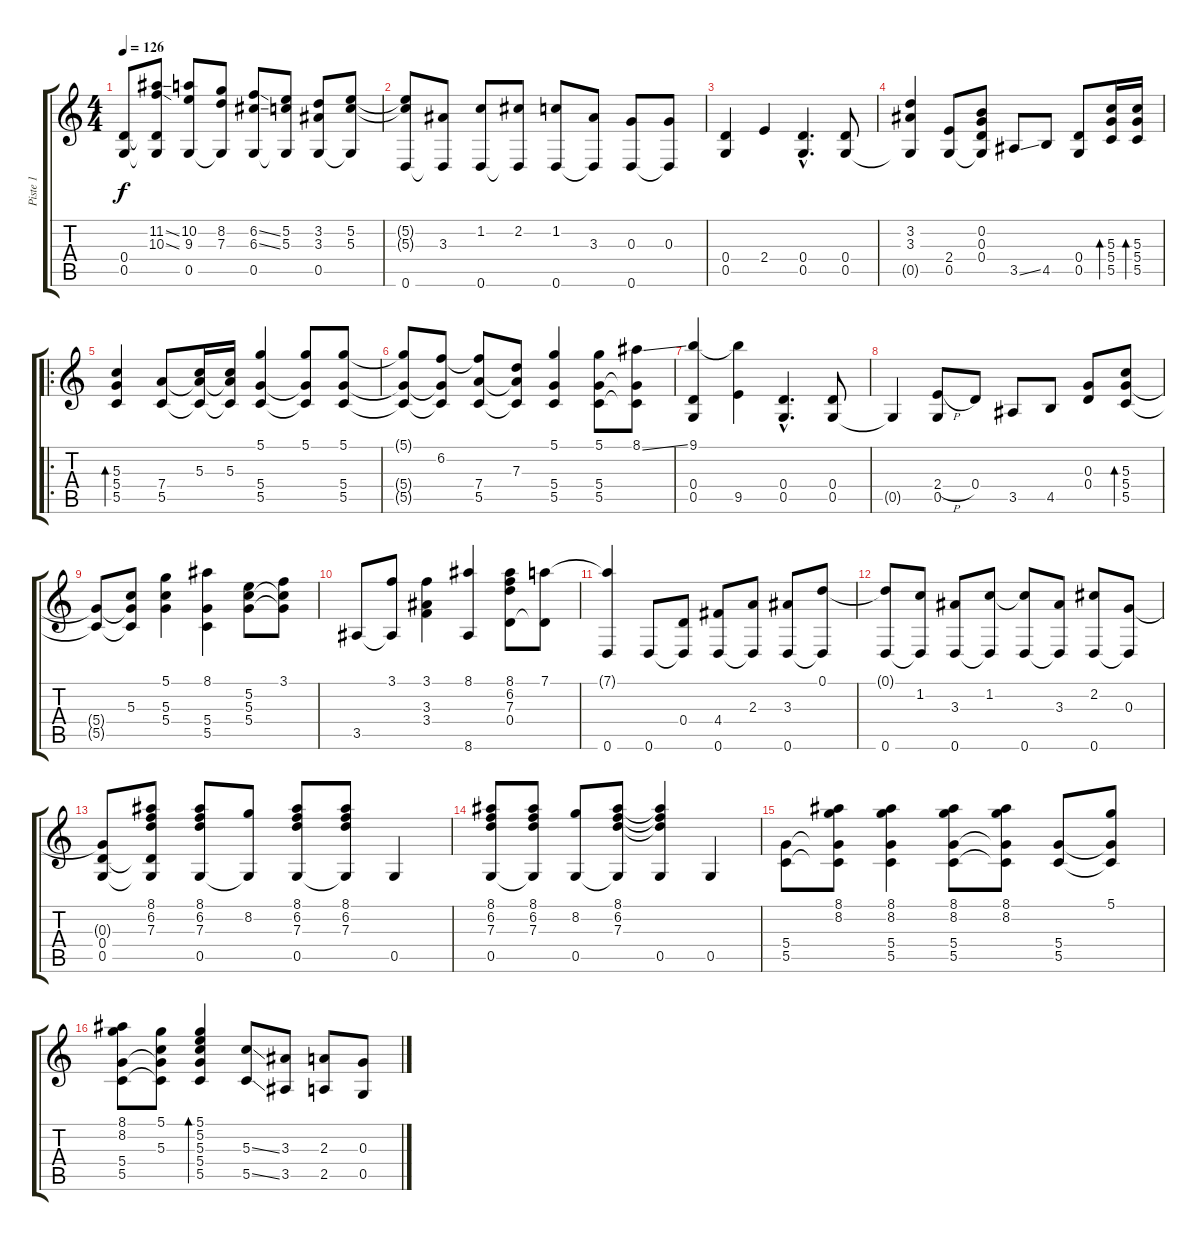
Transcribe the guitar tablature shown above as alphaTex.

\track ("Piste 1" "Piste 1") {instrument acousticguitarsteel}
\staff {score tabs}
\tuning (D4 B3 G3 D3 G2 D2) {hide}
\ts (4 4)
\tempo 126
\clef g2
\ks c
(0.4{t} 0.5{t}).8{dy f} (11.2{ss} 10.3{ss} 0.4{t} 0.5{t}).8 (10.2 9.3 0.5).8 (8.2 7.3 0.5{t}).8 (6.2{ss} 6.3{ss} 0.5).8 (5.2 5.3 0.5{t}).8 (3.2 3.3 0.5).8 (5.2 5.3 0.5{t}).8 |
(5.2{t} 5.3{t} 0.6).8 (3.3 0.6{t}).8 (1.2 0.6).8 (2.2 0.6{t}).8 (1.2 0.6).8 (3.3 0.6{t}).8 (0.3 0.6).8 (0.3 0.6{t}).8 |
(0.4 0.5).4 2.4.4 (0.4{hac} 0.5{hac}).4{d} (0.4 0.5).8 |
(3.2 3.3 0.5{t}).4 (2.4 0.5).8 (0.2 0.3 0.4 0.5{t}).8 3.5{ss}.8 4.5.8 (0.4 0.5).8 (5.3 5.4 5.5).16{bd 120} (5.3 5.4 5.5).16{bd 120} |
\ro
(5.3 5.4 5.5).4{bd 240} (7.4 5.5).8 (5.3 7.4{t} 5.5{t}).16 (5.3 7.4{t} 5.5{t}).16 (5.1 5.4 5.5).4 (5.1 5.4{t} 5.5{t}).8 (5.1 5.4 5.5).8 |
(5.1{t} 5.4{t} 5.5{t}).8 (6.2 5.4{t} 5.5{t}).8 (6.2{t} 7.4 5.5).8 (7.3 7.4{t} 5.5{t}).8 (5.1 5.4 5.5).4 (5.1 5.4 5.5).8 (8.1{ss} 5.4{t} 5.5{t}).8 |
(9.1 0.4 0.5).4 (9.1{t} 9.5).4 (0.4{hac} 0.5{hac}).4{d} (0.4 0.5).8 |
0.5{t}.4 (2.4{h} 0.5).8 0.4.8 3.5.8 4.5.8 (0.3 0.4).8 (5.3 5.4 5.5).8{bd 120} |
(5.4{t} 5.5{t}).8 (5.3 5.4{t} 5.5{t}).8 (5.1 5.3 5.4).4 (8.1 5.4 5.5).4 (5.2 5.3 5.4).8 (3.1 5.3{t} 5.4{t}).8 |
3.5.8 (3.1 3.5{t}).8 (3.1 3.3 3.4).4 (8.1 8.6).4 (8.1 6.2 7.3 0.4).8 (7.1 0.4{t}).8 |
(7.1{t} 0.6).4 0.6.8 (0.4 0.6{t}).8 (4.4 0.6).8 (2.3 0.6{t}).8 (3.3 0.6).8 (0.1 0.6{t}).8 |
(0.1{t} 0.6).8 (1.2 0.6{t}).8 (3.3 0.6).8 (1.2 0.6{t}).8 (1.2{t} 0.6).8 (3.3 0.6{t}).8 (2.2 0.6).8 (0.3 0.6{t}).8 |
(0.3{t} 0.4 0.5).8 (8.1 6.2 7.3 0.4{t} 0.5{t}).8 (8.1 6.2 7.3 0.5).8 (8.2 0.5{t}).8 (8.1 6.2 7.3 0.5).8 (8.1 6.2 7.3 0.5{t}).8 0.5.4 |
(8.1 6.2 7.3 0.5).8 (8.1 6.2 7.3 0.5{t}).8 (8.2 0.5).8 (8.1 6.2 7.3 0.5{t}).8 (8.1{t} 6.2{t} 7.3{t} 0.5).4 0.5.4 |
(5.4 5.5).8 (8.1 8.2 5.4{t} 5.5{t}).8 (8.1 8.2 5.4 5.5).4 (8.1 8.2 5.4 5.5).8 (8.1 8.2 5.4{t} 5.5{t}).8 (5.4 5.5).8 (5.1 5.4{t} 5.5{t}).8 |
(8.1 8.2 5.4 5.5).8 (5.1 5.3 5.4{t} 5.5{t}).8 (5.1 5.2 5.3 5.4 5.5).4{bd 240} (5.3{ss} 5.5{ss}).8 (3.3 3.5).8 (2.3 2.5).8 (0.3 0.5).8
